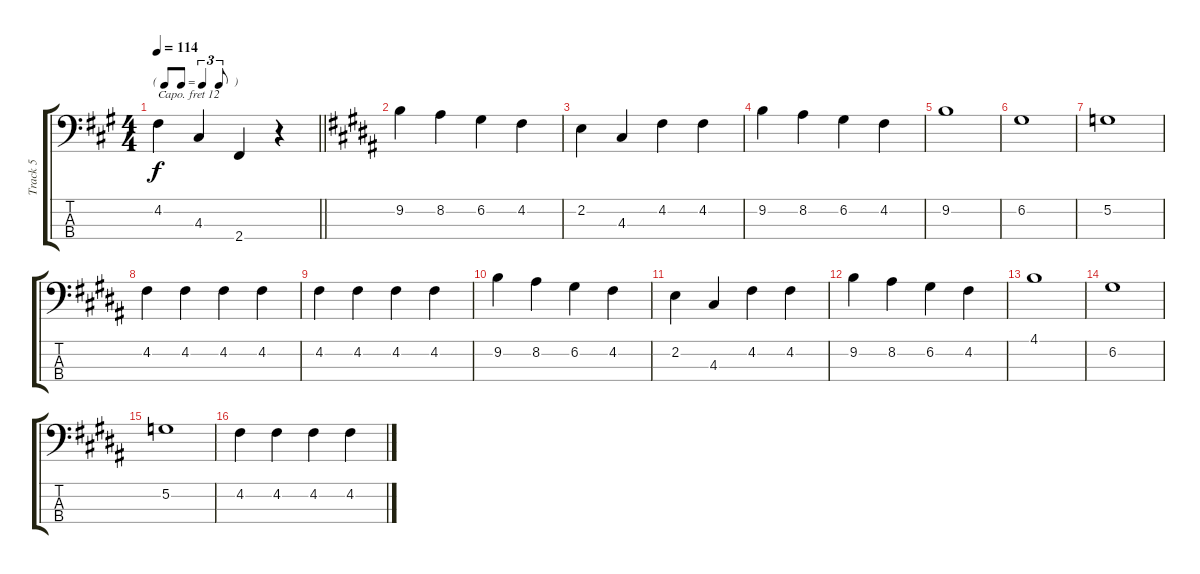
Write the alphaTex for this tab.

\track ("Track 5" "Track 5") {instrument acousticgrandpiano}
\staff {score tabs}
\capo 12
\tuning (G2 D2 A1 E1) {hide}
\ts (4 4)
\tf triplet8th
\tempo 114
\clef f4
\barLineRight lightlight
\ks a
4.2.4{dy f} 4.3.4 2.4.4 r.4 |
\ks b
9.2.4 8.2.4 6.2.4 4.2.4 |
2.2.4 4.3.4 4.2.4 4.2.4 |
9.2.4 8.2.4 6.2.4 4.2.4 |
9.2.1 |
6.2.1 |
5.2.1 |
4.2.4 4.2.4 4.2.4 4.2.4 |
4.2.4 4.2.4 4.2.4 4.2.4 |
9.2.4 8.2.4 6.2.4 4.2.4 |
2.2.4 4.3.4 4.2.4 4.2.4 |
9.2.4 8.2.4 6.2.4 4.2.4 |
4.1.1 |
6.2.1 |
5.2.1 |
4.2.4 4.2.4 4.2.4 4.2.4
